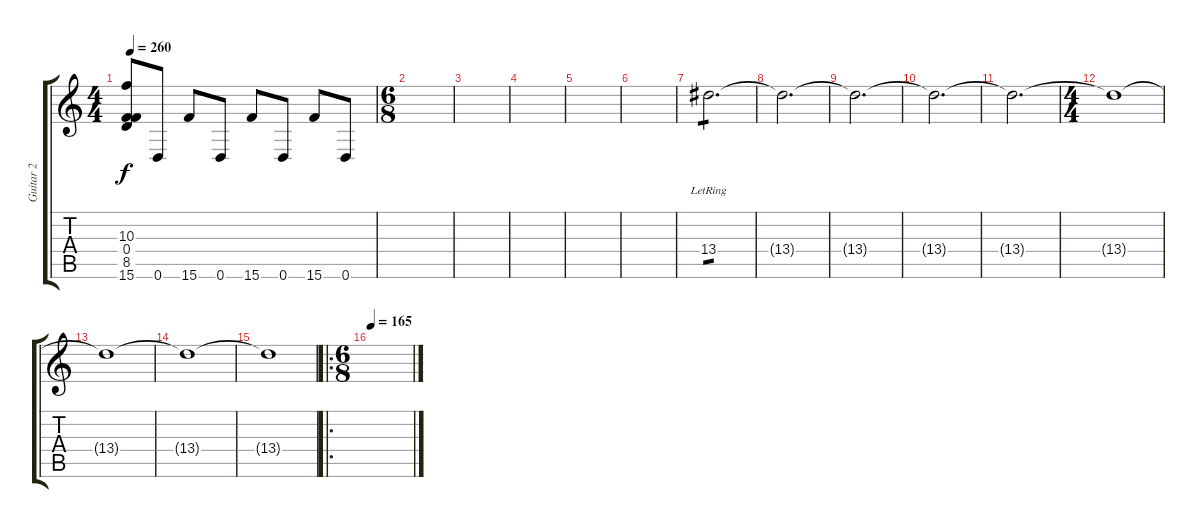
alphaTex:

\track ("Guitar 2" "Guitar 2") {instrument distortionguitar}
\staff {score tabs}
\tuning (E4 B3 G3 D3 A2 D2) {hide}
\ts (4 4)
\tempo 260
\clef g2
\ks c
(10.3{t} 0.4{t} 8.5{t} 15.6).8{dy f} 0.6.8 15.6.8 0.6.8 15.6.8 0.6.8 15.6.8 0.6.8 |
\ts (6 8)
|
|
|
|
|
13.4{lr}.2{d tp 1} |
13.4{t}.2{d} |
13.4{t}.2{d} |
13.4{t}.2{d} |
13.4{t}.2{d} |
\ts (4 4)
13.4{t}.1 |
13.4{t}.1 |
13.4{t}.1 |
13.4{t}.1 |
\ro
\ts (6 8)
\tempo 165
